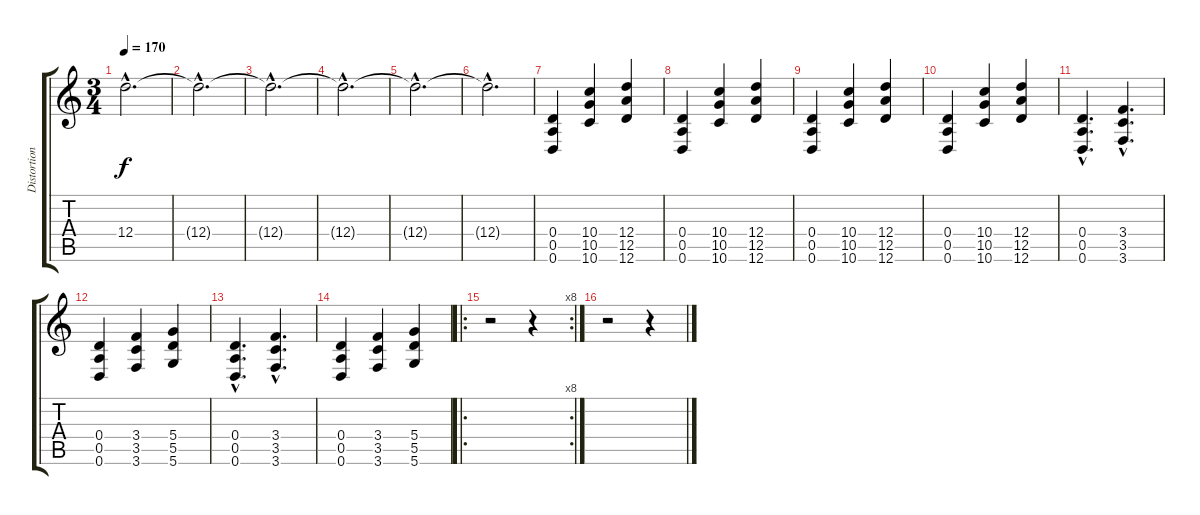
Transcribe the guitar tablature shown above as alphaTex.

\track ("Distortion Guitar" "Distortion") {instrument distortionguitar}
\staff {score tabs}
\tuning (E4 B3 G3 D3 A2 D2) {hide}
\ts (3 4)
\tempo 170
\clef g2
\ks c
12.4{hac t}.2{d dy f} |
12.4{hac t}.2{d} |
12.4{hac t}.2{d} |
12.4{hac t}.2{d} |
12.4{hac t}.2{d} |
12.4{hac t}.2{d} |
(0.4 0.5 0.6).4 (10.4 10.5 10.6).4 (12.4 12.5 12.6).4 |
(0.4 0.5 0.6).4 (10.4 10.5 10.6).4 (12.4 12.5 12.6).4 |
(0.4 0.5 0.6).4 (10.4 10.5 10.6).4 (12.4 12.5 12.6).4 |
(0.4 0.5 0.6).4 (10.4 10.5 10.6).4 (12.4 12.5 12.6).4 |
(0.4{hac} 0.5{hac} 0.6{hac}).4{d} (3.4{hac} 3.5{hac} 3.6{hac}).4{d} |
(0.4 0.5 0.6).4 (3.4 3.5 3.6).4 (5.4 5.5 5.6).4 |
(0.4{hac} 0.5{hac} 0.6{hac}).4{d} (3.4{hac} 3.5{hac} 3.6{hac}).4{d} |
(0.4 0.5 0.6).4 (3.4 3.5 3.6).4 (5.4 5.5 5.6).4 |
\ro
\rc 8
r.2 r.4 |
r.2 r.4
